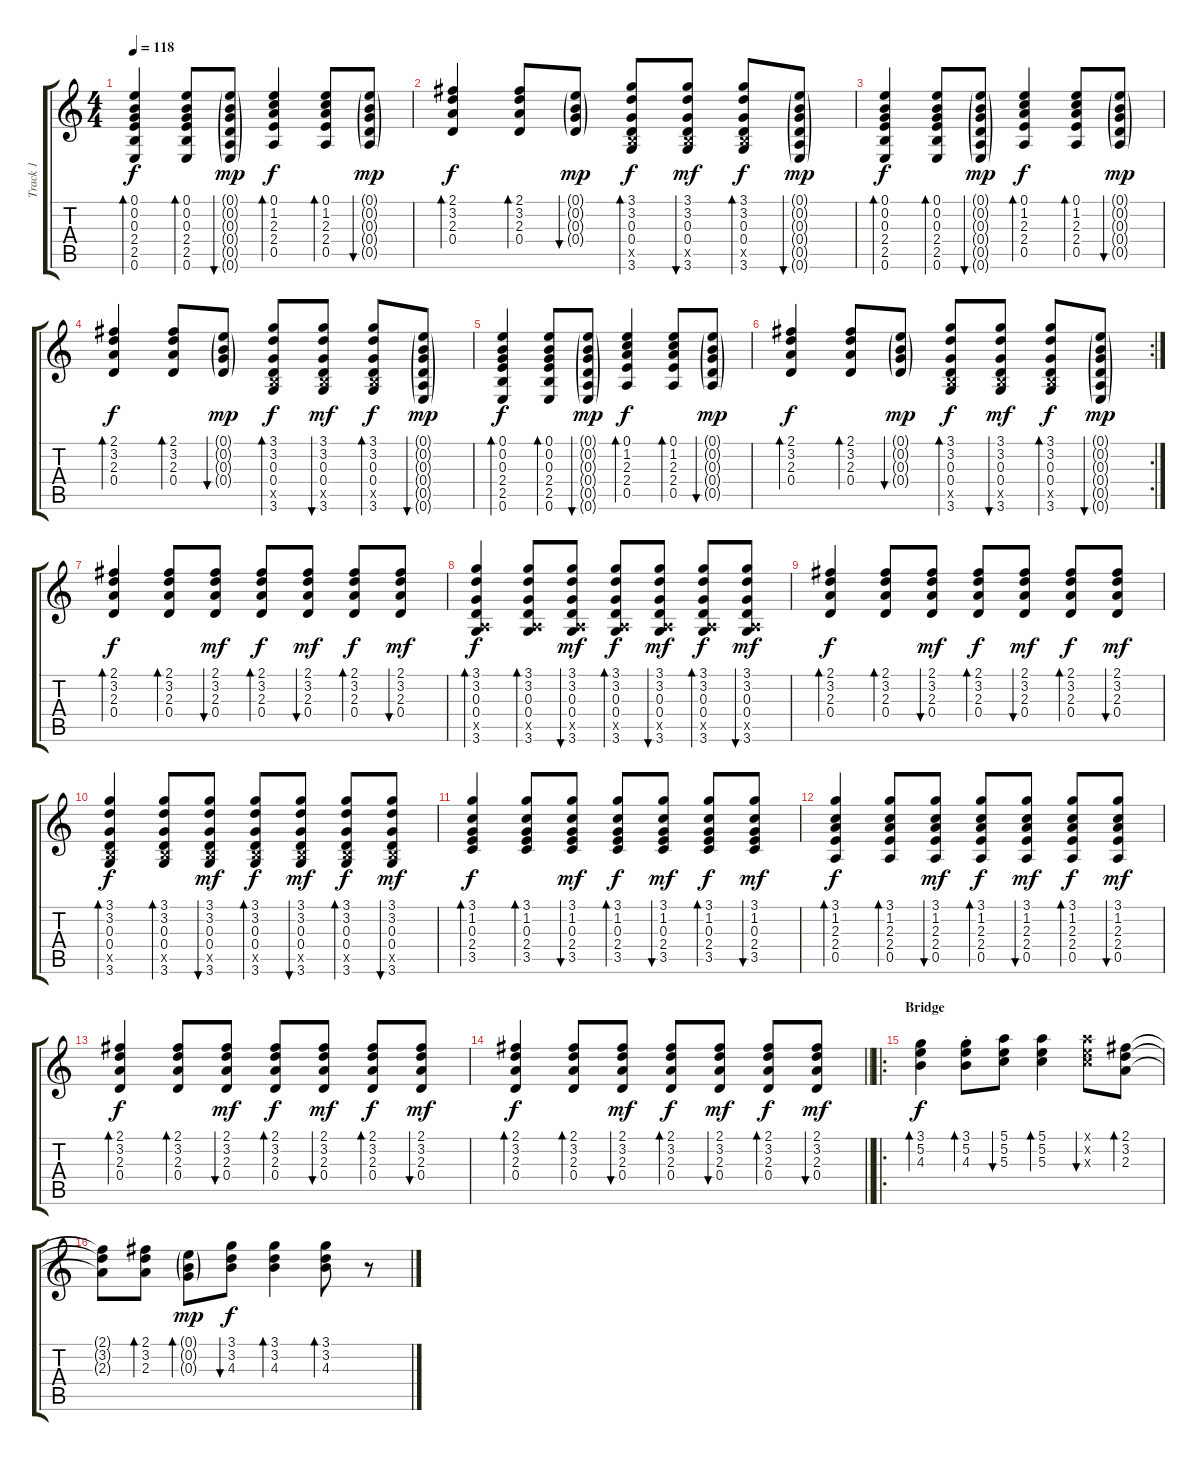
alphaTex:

\track ("Track 1" "Track 1") {instrument acousticguitarsteel}
\staff {score tabs}
\tuning (E4 B3 G3 D3 A2 E2) {hide}
\ts (4 4)
\tempo 118
\clef g2
\ks c
(0.1 0.2 0.3 2.4 2.5 0.6).4{bd 30 dy f} (0.1 0.2 0.3 2.4 2.5 0.6).8{bd 30} (0.1{g} 0.2{g} 0.3{g} 0.4{g} 0.5{g} 0.6{g}).8{bu 30 dy mp} (0.1 1.2 2.3 2.4 0.5).4{bd 30 dy f} (0.1 1.2 2.3 2.4 0.5).8{bd 30} (0.1{g} 0.2{g} 0.3{g} 0.4{g} 0.5{g}).8{bu 30 dy mp} |
(2.1 3.2 2.3 0.4).4{bd 30 dy f} (2.1 3.2 2.3 0.4).8{bd 30} (0.1{g} 0.2{g} 0.3{g} 0.4{g}).8{bu 30 dy mp} (3.1 3.2 0.3 0.4 2.5{x} 3.6).8{bd 30 dy f} (3.1 3.2 0.3 0.4 2.5{x} 3.6).8{bu 30 dy mf} (3.1 3.2 0.3 0.4 2.5{x} 3.6).8{bd 30 dy f} (0.1{g} 0.2{g} 0.3{g} 0.4{g} 0.5{g} 0.6{g}).8{bu 30 dy mp} |
(0.1 0.2 0.3 2.4 2.5 0.6).4{bd 30 dy f} (0.1 0.2 0.3 2.4 2.5 0.6).8{bd 30} (0.1{g} 0.2{g} 0.3{g} 0.4{g} 0.5{g} 0.6{g}).8{bu 30 dy mp} (0.1 1.2 2.3 2.4 0.5).4{bd 30 dy f} (0.1 1.2 2.3 2.4 0.5).8{bd 30} (0.1{g} 0.2{g} 0.3{g} 0.4{g} 0.5{g}).8{bu 30 dy mp} |
(2.1 3.2 2.3 0.4).4{bd 30 dy f} (2.1 3.2 2.3 0.4).8{bd 30} (0.1{g} 0.2{g} 0.3{g} 0.4{g}).8{bu 30 dy mp} (3.1 3.2 0.3 0.4 2.5{x} 3.6).8{bd 30 dy f} (3.1 3.2 0.3 0.4 2.5{x} 3.6).8{bu 30 dy mf} (3.1 3.2 0.3 0.4 2.5{x} 3.6).8{bd 30 dy f} (0.1{g} 0.2{g} 0.3{g} 0.4{g} 0.5{g} 0.6{g}).8{bu 30 dy mp} |
(0.1 0.2 0.3 2.4 2.5 0.6).4{bd 30 dy f} (0.1 0.2 0.3 2.4 2.5 0.6).8{bd 30} (0.1{g} 0.2{g} 0.3{g} 0.4{g} 0.5{g} 0.6{g}).8{bu 30 dy mp} (0.1 1.2 2.3 2.4 0.5).4{bd 30 dy f} (0.1 1.2 2.3 2.4 0.5).8{bd 30} (0.1{g} 0.2{g} 0.3{g} 0.4{g} 0.5{g}).8{bu 30 dy mp} |
\rc 2
(2.1 3.2 2.3 0.4).4{bd 30 dy f} (2.1 3.2 2.3 0.4).8{bd 30} (0.1{g} 0.2{g} 0.3{g} 0.4{g}).8{bu 30 dy mp} (3.1 3.2 0.3 0.4 2.5{x} 3.6).8{bd 30 dy f} (3.1 3.2 0.3 0.4 2.5{x} 3.6).8{bu 30 dy mf} (3.1 3.2 0.3 0.4 2.5{x} 3.6).8{bd 30 dy f} (0.1{g} 0.2{g} 0.3{g} 0.4{g} 0.5{g} 0.6{g}).8{bu 30 dy mp} |
(2.1 3.2 2.3 0.4).4{bd 30 dy f} (2.1 3.2 2.3 0.4).8{bd 30} (2.1 3.2 2.3 0.4).8{bu 30 dy mf} (2.1 3.2 2.3 0.4).8{bd 30 dy f} (2.1 3.2 2.3 0.4).8{bu 30 dy mf} (2.1 3.2 2.3 0.4).8{bd 30 dy f} (2.1 3.2 2.3 0.4).8{bu 30 dy mf} |
(3.1 3.2 0.3 0.4 0.5{x} 3.6).4{bd 30 dy f} (3.1 3.2 0.3 0.4 0.5{x} 3.6).8{bd 30} (3.1 3.2 0.3 0.4 0.5{x} 3.6).8{bu 30 dy mf} (3.1 3.2 0.3 0.4 0.5{x} 3.6).8{bd 30 dy f} (3.1 3.2 0.3 0.4 0.5{x} 3.6).8{bu 30 dy mf} (3.1 3.2 0.3 0.4 0.5{x} 3.6).8{bd 30 dy f} (3.1 3.2 0.3 0.4 0.5{x} 3.6).8{bu 30 dy mf} |
(2.1 3.2 2.3 0.4).4{bd 30 dy f} (2.1 3.2 2.3 0.4).8{bd 30} (2.1 3.2 2.3 0.4).8{bu 30 dy mf} (2.1 3.2 2.3 0.4).8{bd 30 dy f} (2.1 3.2 2.3 0.4).8{bu 30 dy mf} (2.1 3.2 2.3 0.4).8{bd 30 dy f} (2.1 3.2 2.3 0.4).8{bu 30 dy mf} |
(3.1 3.2 0.3 0.4 2.5{x} 3.6).4{bd 30 dy f} (3.1 3.2 0.3 0.4 2.5{x} 3.6).8{bd 30} (3.1 3.2 0.3 0.4 2.5{x} 3.6).8{bu 30 dy mf} (3.1 3.2 0.3 0.4 2.5{x} 3.6).8{bd 30 dy f} (3.1 3.2 0.3 0.4 2.5{x} 3.6).8{bu 30 dy mf} (3.1 3.2 0.3 0.4 2.5{x} 3.6).8{bd 30 dy f} (3.1 3.2 0.3 0.4 2.5{x} 3.6).8{bu 30 dy mf} |
(3.1 1.2 0.3 2.4 3.5).4{bd 30 dy f} (3.1 1.2 0.3 2.4 3.5).8{bd 30} (3.1 1.2 0.3 2.4 3.5).8{bu 30 dy mf} (3.1 1.2 0.3 2.4 3.5).8{bd 30 dy f} (3.1 1.2 0.3 2.4 3.5).8{bu 30 dy mf} (3.1 1.2 0.3 2.4 3.5).8{bd 30 dy f} (3.1 1.2 0.3 2.4 3.5).8{bu 30 dy mf} |
(3.1 1.2 2.3 2.4 0.5).4{bd 30 dy f} (3.1 1.2 2.3 2.4 0.5).8{bd 30} (3.1 1.2 2.3 2.4 0.5).8{bu 30 dy mf} (3.1 1.2 2.3 2.4 0.5).8{bd 30 dy f} (3.1 1.2 2.3 2.4 0.5).8{bu 30 dy mf} (3.1 1.2 2.3 2.4 0.5).8{bd 30 dy f} (3.1 1.2 2.3 2.4 0.5).8{bu 30 dy mf} |
(2.1 3.2 2.3 0.4).4{bd 30 dy f} (2.1 3.2 2.3 0.4).8{bd 30} (2.1 3.2 2.3 0.4).8{bu 30 dy mf} (2.1 3.2 2.3 0.4).8{bd 30 dy f} (2.1 3.2 2.3 0.4).8{bu 30 dy mf} (2.1 3.2 2.3 0.4).8{bd 30 dy f} (2.1 3.2 2.3 0.4).8{bu 30 dy mf} |
\barLineRight lightlight
(2.1 3.2 2.3 0.4).4{bd 30 dy f} (2.1 3.2 2.3 0.4).8{bd 30} (2.1 3.2 2.3 0.4).8{bu 30 dy mf} (2.1 3.2 2.3 0.4).8{bd 30 dy f} (2.1 3.2 2.3 0.4).8{bu 30 dy mf} (2.1 3.2 2.3 0.4).8{bd 30 dy f} (2.1 3.2 2.3 0.4).8{bu 30 dy mf} |
\ro
\section ("" "Bridge")
(3.1 5.2 4.3).4{bd 60 dy f} (3.1{st} 5.2{st} 4.3{st}).8{bd 60} (5.1 5.2 5.3).8{bu 60} (5.1 5.2 5.3).4{bd 60} (5.1{x} 5.2{x} 5.3{x}).8{bu 60} (2.1 3.2 2.3).8{bd 60} |
(2.1{t} 3.2{t} 2.3{t}).8 (2.1 3.2 2.3).8{bd 60} (0.1{g} 0.2{g} 0.3{g}).8{bd 60 dy mp} (3.1 3.2 4.3).8{bu 60 dy f} (3.1 3.2 4.3).4{bd 60} (3.1 3.2 4.3).8{bd 60} r.8
